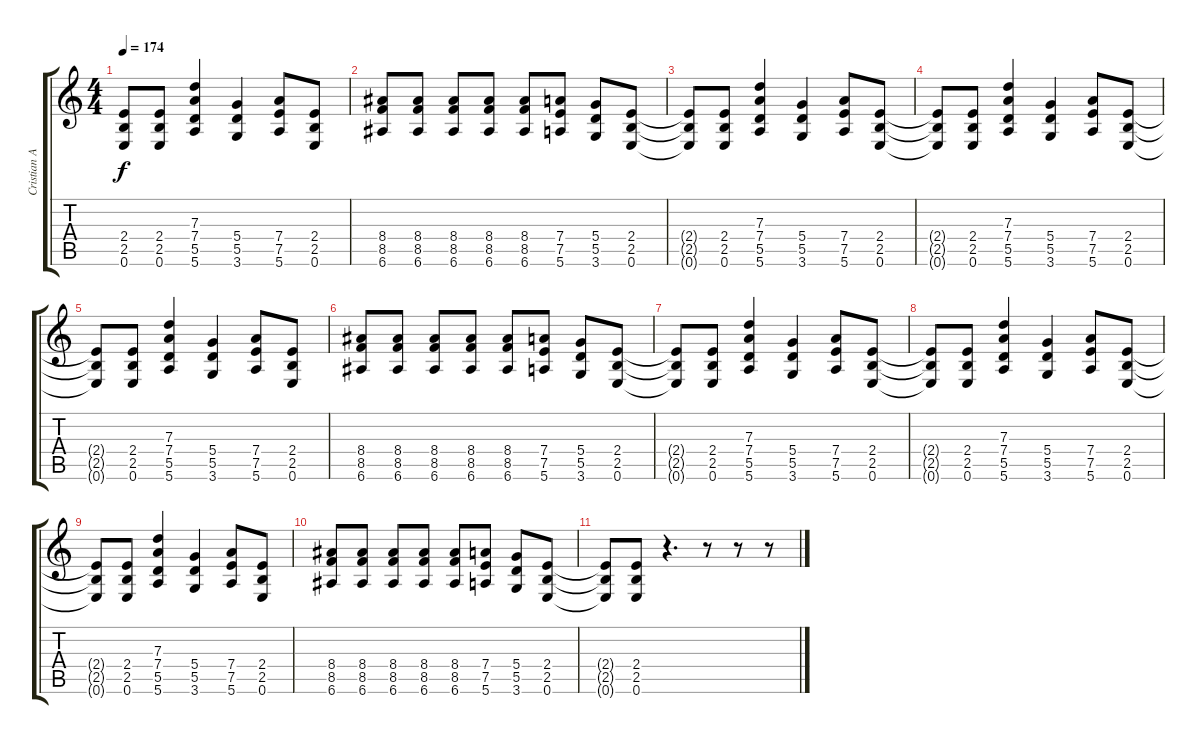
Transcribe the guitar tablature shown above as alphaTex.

\track ("Cristian Aldana (Guitarra 2)" "Cristian A") {instrument distortionguitar}
\staff {score tabs}
\tuning (E4 B3 G3 D3 A2 E2) {hide}
\ts (4 4)
\tempo 174
\clef g2
\ks c
(2.4{t} 2.5{t} 0.6{t}).8{dy f} (2.4 2.5 0.6).8 (7.3 7.4 5.5 5.6).4 (5.4 5.5 3.6).4 (7.4 7.5 5.6).8 (2.4 2.5 0.6).8 |
(8.4 8.5 6.6).8 (8.4 8.5 6.6).8 (8.4 8.5 6.6).8 (8.4 8.5 6.6).8 (8.4 8.5 6.6).8 (7.4 7.5 5.6).8 (5.4 5.5 3.6).8 (2.4 2.5 0.6).8 |
(2.4{t} 2.5{t} 0.6{t}).8 (2.4 2.5 0.6).8 (7.3 7.4 5.5 5.6).4 (5.4 5.5 3.6).4 (7.4 7.5 5.6).8 (2.4 2.5 0.6).8 |
(2.4{t} 2.5{t} 0.6{t}).8 (2.4 2.5 0.6).8 (7.3 7.4 5.5 5.6).4 (5.4 5.5 3.6).4 (7.4 7.5 5.6).8 (2.4 2.5 0.6).8 |
(2.4{t} 2.5{t} 0.6{t}).8 (2.4 2.5 0.6).8 (7.3 7.4 5.5 5.6).4 (5.4 5.5 3.6).4 (7.4 7.5 5.6).8 (2.4 2.5 0.6).8 |
(8.4 8.5 6.6).8 (8.4 8.5 6.6).8 (8.4 8.5 6.6).8 (8.4 8.5 6.6).8 (8.4 8.5 6.6).8 (7.4 7.5 5.6).8 (5.4 5.5 3.6).8 (2.4 2.5 0.6).8 |
(2.4{t} 2.5{t} 0.6{t}).8 (2.4 2.5 0.6).8 (7.3 7.4 5.5 5.6).4 (5.4 5.5 3.6).4 (7.4 7.5 5.6).8 (2.4 2.5 0.6).8 |
(2.4{t} 2.5{t} 0.6{t}).8 (2.4 2.5 0.6).8 (7.3 7.4 5.5 5.6).4 (5.4 5.5 3.6).4 (7.4 7.5 5.6).8 (2.4 2.5 0.6).8 |
(2.4{t} 2.5{t} 0.6{t}).8 (2.4 2.5 0.6).8 (7.3 7.4 5.5 5.6).4 (5.4 5.5 3.6).4 (7.4 7.5 5.6).8 (2.4 2.5 0.6).8 |
(8.4 8.5 6.6).8 (8.4 8.5 6.6).8 (8.4 8.5 6.6).8 (8.4 8.5 6.6).8 (8.4 8.5 6.6).8 (7.4 7.5 5.6).8 (5.4 5.5 3.6).8 (2.4 2.5 0.6).8 |
(2.4{t} 2.5{t} 0.6{t}).8 (2.4 2.5 0.6).8 r.4{d} r.8 r.8 r.8
